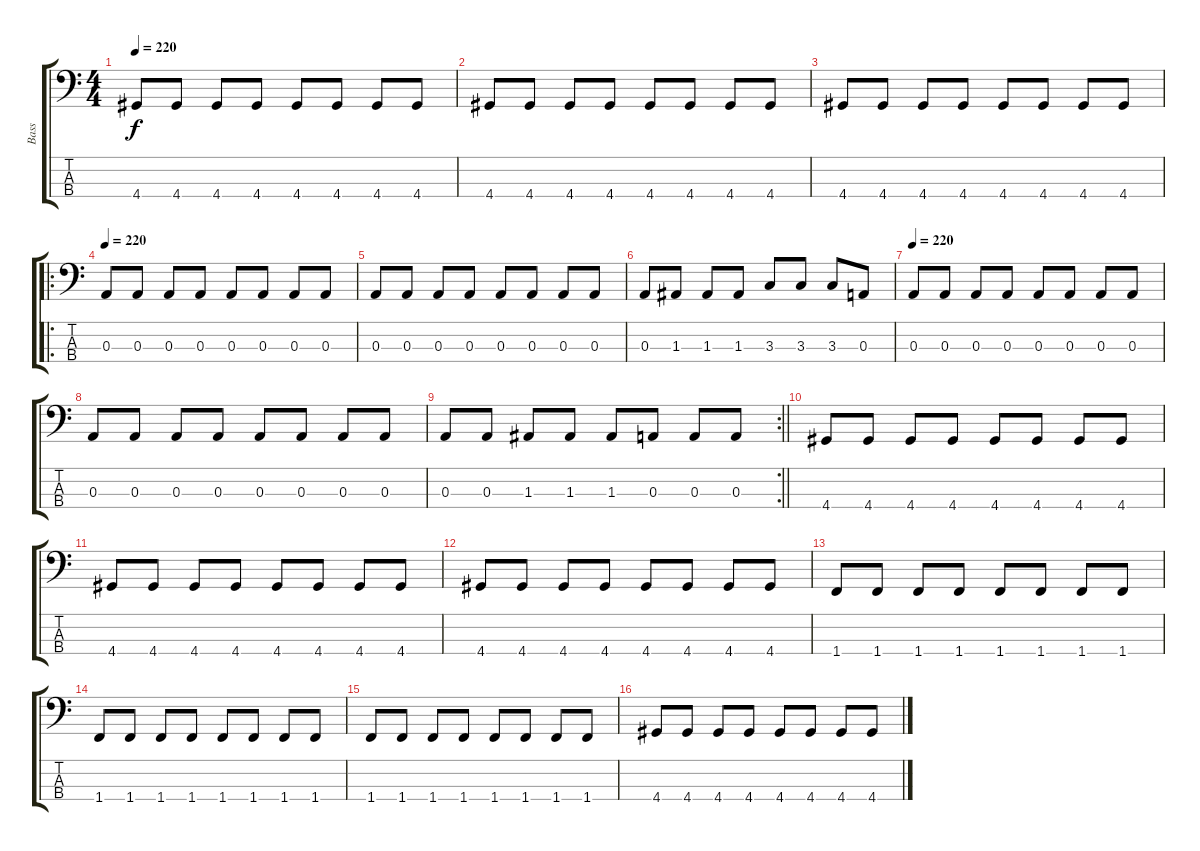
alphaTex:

\track ("Bass" "Bass") {instrument electricbasspick}
\staff {score tabs}
\tuning (G2 D2 A1 E1) {hide}
\ts (4 4)
\tempo 220
\clef f4
\ks c
4.4.8{dy f} 4.4.8 4.4.8 4.4.8 4.4.8 4.4.8 4.4.8 4.4.8 |
4.4.8 4.4.8 4.4.8 4.4.8 4.4.8 4.4.8 4.4.8 4.4.8 |
4.4.8 4.4.8 4.4.8 4.4.8 4.4.8 4.4.8 4.4.8 4.4.8 |
\ro
\tempo 220
0.3.8 0.3.8 0.3.8 0.3.8 0.3.8 0.3.8 0.3.8 0.3.8 |
0.3.8 0.3.8 0.3.8 0.3.8 0.3.8 0.3.8 0.3.8 0.3.8 |
0.3.8 1.3.8 1.3.8 1.3.8 3.3.8 3.3.8 3.3.8 0.3.8 |
\tempo 220
0.3.8 0.3.8 0.3.8 0.3.8 0.3.8 0.3.8 0.3.8 0.3.8 |
0.3.8 0.3.8 0.3.8 0.3.8 0.3.8 0.3.8 0.3.8 0.3.8 |
\rc 2
\barLineRight lightlight
0.3.8 0.3.8 1.3.8 1.3.8 1.3.8 0.3.8 0.3.8 0.3.8 |
4.4.8 4.4.8 4.4.8 4.4.8 4.4.8 4.4.8 4.4.8 4.4.8 |
4.4.8 4.4.8 4.4.8 4.4.8 4.4.8 4.4.8 4.4.8 4.4.8 |
4.4.8 4.4.8 4.4.8 4.4.8 4.4.8 4.4.8 4.4.8 4.4.8 |
1.4.8 1.4.8 1.4.8 1.4.8 1.4.8 1.4.8 1.4.8 1.4.8 |
1.4.8 1.4.8 1.4.8 1.4.8 1.4.8 1.4.8 1.4.8 1.4.8 |
1.4.8 1.4.8 1.4.8 1.4.8 1.4.8 1.4.8 1.4.8 1.4.8 |
4.4.8 4.4.8 4.4.8 4.4.8 4.4.8 4.4.8 4.4.8 4.4.8
